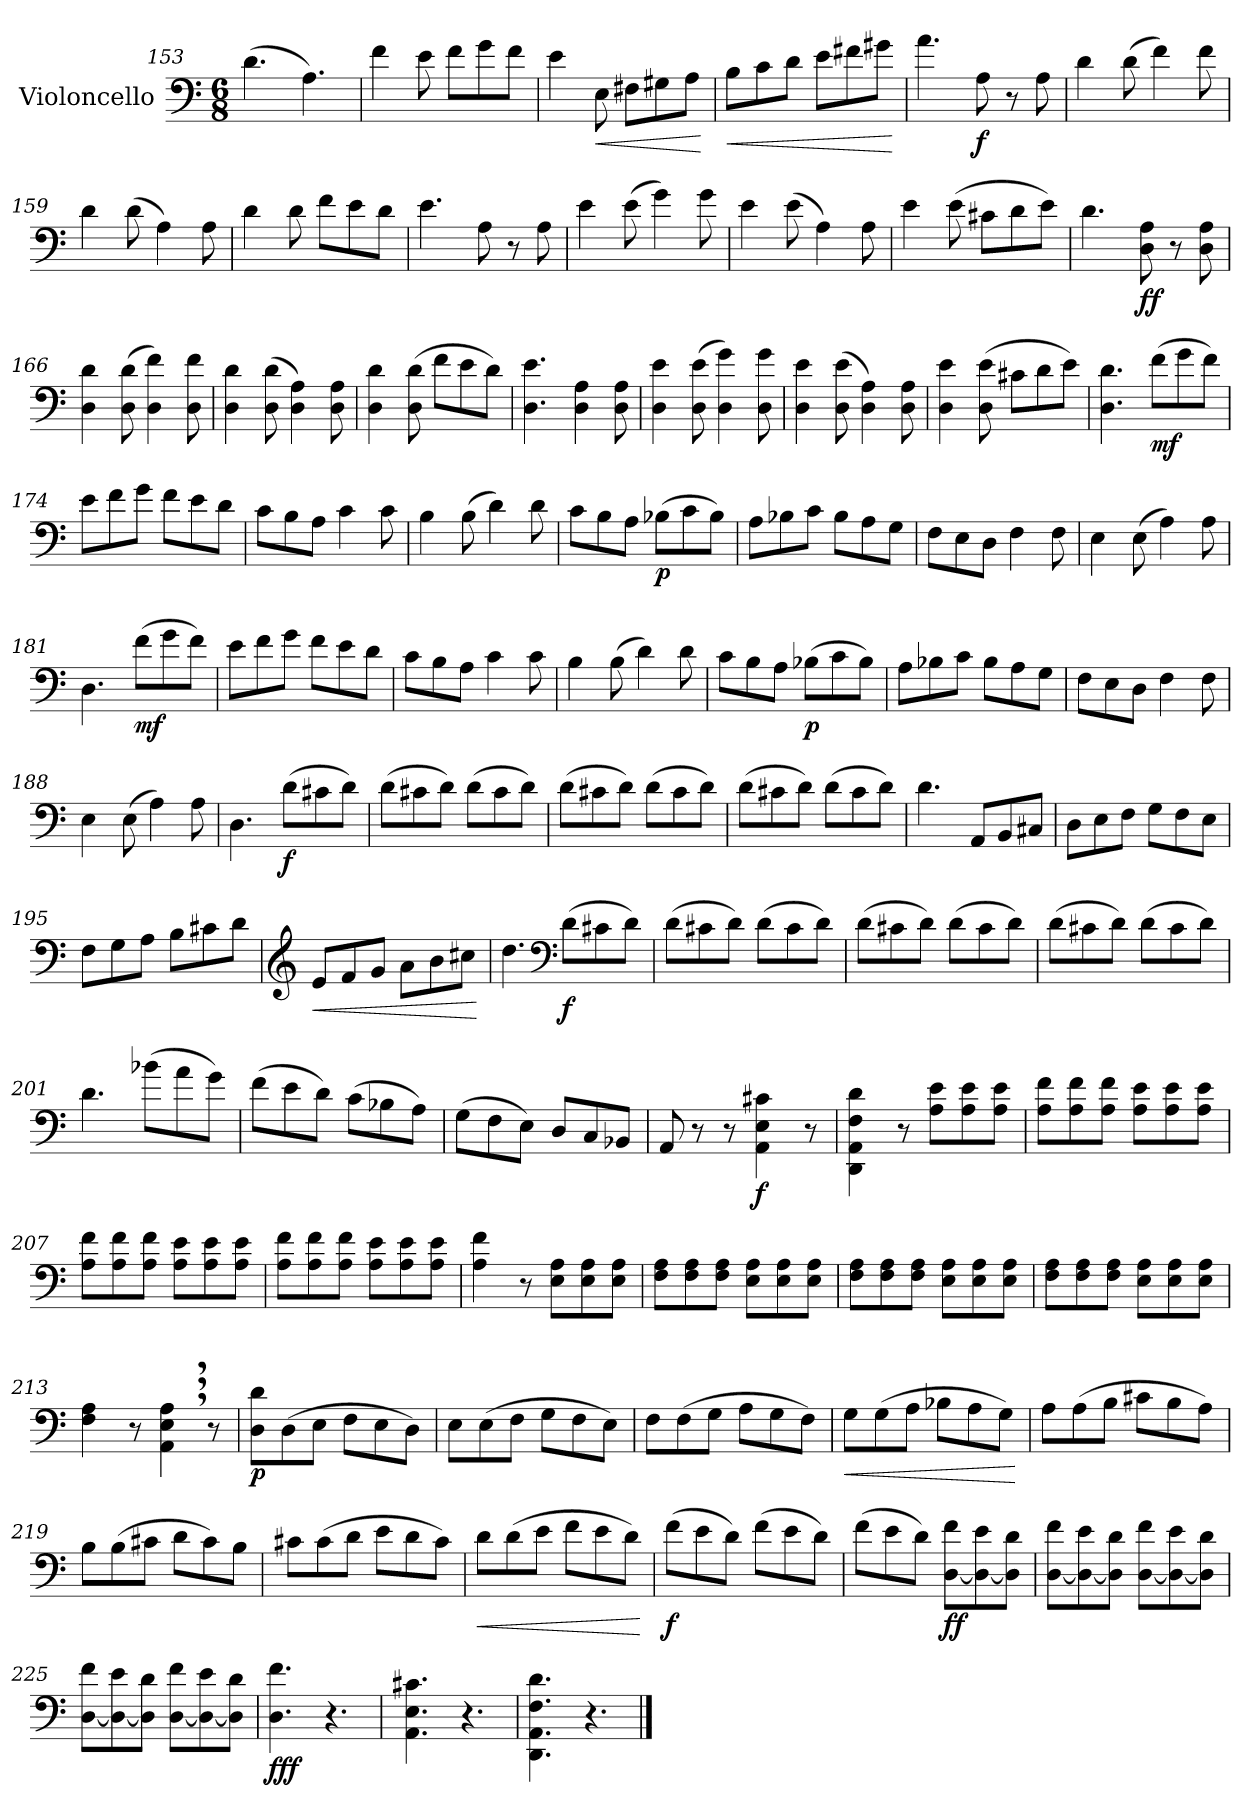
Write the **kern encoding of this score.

**kern	**dynam
*part1	*part1
*staff1	*staff1
*I"Violoncello	*
*I'Vc.	*
*clefF4	*
*k[]	*
*M6/8	*
=153	=153
(>4.d\	.
4.A\)	.
=154	=154
4f\	.
8e\	.
8f\L	.
8g\	.
8f\J	.
=155	=155
4e\	.
!	!LO:HP:b
8E\	<
8F#X\L	.
8G#X\	.
8A\J	.
.	[
=156	=156
!	!LO:HP:b
8B\L	<
8c\	.
8d\J	.
8e\L	.
8f#X\	.
8g#X\J	.
.	[
=157	=157
4.a\	.
!	!LO:DY:b
8A\	f
8r	.
8A\	.
=158	=158
4d\	.
(>8d\	.
4f\)	.
8f\	.
!!LO:LB:g=z
=159	=159
4d\	.
(>8d\	.
4A\)	.
8A\	.
=160	=160
4d\	.
8d\	.
8f\L	.
8e\	.
8d\J	.
=161	=161
4.e\	.
8A\	.
8r	.
8A\	.
=162	=162
4e\	.
(>8e\	.
4g\)	.
8g\	.
=163	=163
4e\	.
(>8e\	.
4A\)	.
8A\	.
=164	=164
4e\	.
(>8e\	.
8c#X\L	.
8d\	.
8e\J)	.
=165	=165
4.d\	.
!	!LO:DY:b
8D\ 8A\	ff
8r	.
8D\ 8A\	.
!!LO:LB:g=z
=166	=166
4D\ 4d\	.
(>8D\ 8d\	.
4D\ 4f\)	.
8D\ 8f\	.
=167	=167
4D\ 4d\	.
(>8D\ 8d\	.
4D\ 4A\)	.
8D\ 8A\	.
=168	=168
4D\ 4d\	.
(>8D\ 8d\	.
8f\L	.
8e\	.
8d\J)	.
=169	=169
4.D\ 4.e\	.
4D\ 4A\	.
8D\ 8A\	.
=170	=170
4D\ 4e\	.
(>8D\ 8e\	.
4D\ 4g\)	.
8D\ 8g\	.
=171	=171
4D\ 4e\	.
(>8D\ 8e\	.
4D\ 4A\)	.
8D\ 8A\	.
=172	=172
4D\ 4e\	.
(>8D\ 8e\	.
8c#X\L	.
8d\	.
8e\J)	.
!!LO:LB:g=z
=173	=173
4.D\ 4.d\	.
!	!LO:DY:b
(>8f\L	mf
8g\	.
8f\J)	.
=174	=174
8e\L	.
8f\	.
8g\J	.
8f\L	.
8e\	.
8d\J	.
=175	=175
8c\L	.
8B\	.
8A\J	.
4c\	.
8c\	.
=176	=176
4B\	.
(>8B\	.
4d\)	.
8d\	.
=177	=177
8c\L	.
8B\	.
8A\J	.
!	!LO:DY:b
(>8B-X\L	p
8c\	.
8B-\J)	.
=178	=178
8A\L	.
8B-X\	.
8c\J	.
8B-\L	.
8A\	.
8G\J	.
!!LO:LB:g=z
=179	=179
8F\L	.
8E\	.
8D\J	.
4F\	.
8F\	.
=180	=180
4E\	.
(>8E\	.
4A\)	.
8A\	.
=181	=181
4.D\	.
!	!LO:DY:b
(>8f\L	mf
8g\	.
8f\J)	.
=182	=182
8e\L	.
8f\	.
8g\J	.
8f\L	.
8e\	.
8d\J	.
=183	=183
8c\L	.
8B\	.
8A\J	.
4c\	.
8c\	.
=184	=184
4B\	.
(>8B\	.
4d\)	.
8d\	.
=185	=185
8c\L	.
8B\	.
8A\J	.
!	!LO:DY:b
(>8B-X\L	p
8c\	.
8B-\J)	.
!!LO:LB:g=z
=186	=186
8A\L	.
8B-X\	.
8c\J	.
8B-\L	.
8A\	.
8G\J	.
=187	=187
8F\L	.
8E\	.
8D\J	.
4F\	.
8F\	.
=188	=188
4E\	.
(>8E\	.
4A\)	.
8A\	.
=189	=189
4.D\	.
!	!LO:DY:b
(>8d\L	f
8c#X\	.
8d\J)	.
=190	=190
(>8d\L	.
8c#X\	.
8d\J)	.
(>8d\L	.
8c#\	.
8d\J)	.
=191	=191
(>8d\L	.
8c#X\	.
8d\J)	.
(>8d\L	.
8c#\	.
8d\J)	.
!!LO:LB:g=z
=192	=192
(>8d\L	.
8c#X\	.
8d\J)	.
(>8d\L	.
8c#\	.
8d\J)	.
=193	=193
4.d\	.
8AA/L	.
8BB/	.
8C#X/J	.
=194	=194
8D\L	.
8E\	.
8F\J	.
8G\L	.
8F\	.
8E\J	.
=195	=195
8F\L	.
8G\	.
8A\J	.
8B\L	.
8c#X\	.
8d\J	.
=196	=196
*clefG2	*
!	!LO:HP:b
8e/L	<
8f/	.
8g/J	.
8a\L	.
8b\	.
8cc#X\J	.
.	[
=197	=197
4.dd\	.
*clefF4	*
!	!LO:DY:b
(>8d\L	f
8c#X\	.
8d\J)	.
!!LO:LB:g=z
=198	=198
(>8d\L	.
8c#X\	.
8d\J)	.
(>8d\L	.
8c#\	.
8d\J)	.
=199	=199
(>8d\L	.
8c#X\	.
8d\J)	.
(>8d\L	.
8c#\	.
8d\J)	.
=200	=200
(>8d\L	.
8c#X\	.
8d\J)	.
(>8d\L	.
8c#\	.
8d\J)	.
=201	=201
4.d\	.
(>8b-X\L	.
8a\	.
8g\J)	.
=202	=202
(>8f\L	.
8e\	.
8d\J)	.
(>8c\L	.
8B-X\	.
8A\J)	.
=203	=203
(>8G\L	.
8F\	.
8E\J)	.
8D/L	.
8C/	.
8BB-X/J	.
!!LO:LB:g=z
=204	=204
8AA/	.
8r	.
8r	.
!	!LO:DY:b
4AA\ 4E\ 4c#X\	f
8r	.
=205	=205
4DD\ 4AA\ 4F\ 4d\	.
8r	.
8A\ 8e\L	.
8A\ 8e\	.
8A\ 8e\J	.
=206	=206
8A\ 8f\L	.
8A\ 8f\	.
8A\ 8f\J	.
8A\ 8e\L	.
8A\ 8e\	.
8A\ 8e\J	.
=207	=207
8A\ 8f\L	.
8A\ 8f\	.
8A\ 8f\J	.
8A\ 8e\L	.
8A\ 8e\	.
8A\ 8e\J	.
=208	=208
8A\ 8f\L	.
8A\ 8f\	.
8A\ 8f\J	.
8A\ 8e\L	.
8A\ 8e\	.
8A\ 8e\J	.
=209	=209
4A\ 4f\	.
8r	.
8E\ 8A\L	.
8E\ 8A\	.
8E\ 8A\J	.
!!LO:PB:g=z
=210	=210
8F\ 8A\L	.
8F\ 8A\	.
8F\ 8A\J	.
8E\ 8A\L	.
8E\ 8A\	.
8E\ 8A\J	.
=211	=211
8F\ 8A\L	.
8F\ 8A\	.
8F\ 8A\J	.
8E\ 8A\L	.
8E\ 8A\	.
8E\ 8A\J	.
=212	=212
8F\ 8A\L	.
8F\ 8A\	.
8F\ 8A\J	.
8E\ 8A\L	.
8E\ 8A\	.
8E\ 8A\J	.
=213	=213
4F\ 4A\	.
8r	.
4AA\, 4E\, 4A\,	.
8r	.
=214	=214
*MM250	*
!	!LO:DY:b
8D\ 8d\L	p
(>8D\	.
8E\J	.
8F\L	.
8E\	.
8D\J)	.
=215	=215
8E\L	.
(>8E\	.
8F\J	.
8G\L	.
8F\	.
8E\J)	.
!!LO:LB:g=z
=216	=216
8F\L	.
(>8F\	.
8G\J	.
8A\L	.
8G\	.
8F\J)	.
=217	=217
!	!LO:HP:b
8G\L	<
(>8G\	.
8A\J	.
8B-X\L	.
8A\	.
8G\J)	.
.	[
=218	=218
8A\L	.
(>8A\	.
8B\J	.
8c#X\L	.
8B\	.
8A\J)	.
=219	=219
8B\L	.
(>8B\	.
8c#X\J	.
8d\L	.
8c#\)	.
8B\J	.
=220	=220
8c#X\L	.
(>8c#\	.
8d\J	.
8e\L	.
8d\	.
8c#\J)	.
=221	=221
!	!LO:HP:b
8d\L	<
(>8d\	.
8e\J	.
8f\L	.
8e\	.
8d\J)	.
.	[
!!LO:LB:g=z
=222	=222
!	!LO:DY:b
(>8f\L	f
8e\	.
8d\J)	.
(>8f\L	.
8e\	.
8d\J)	.
=223	=223
(>8f\L	.
8e\	.
8d\J)	.
!	!LO:DY:b
[8D\ 8f\L	ff
8D\_ 8e\	.
8D\] 8d\J	.
=224	=224
[8D\ 8f\L	.
8D\_ 8e\	.
8D\] 8d\J	.
[8D\ 8f\L	.
8D\_ 8e\	.
8D\] 8d\J	.
=225	=225
[8D\ 8f\L	.
8D\_ 8e\	.
8D\] 8d\J	.
[8D\ 8f\L	.
8D\_ 8e\	.
8D\] 8d\J	.
=226	=226
!	!LO:DY:b
4.D\ 4.f\	fff
4.r	.
=227	=227
4.AA\ 4.E\ 4.c#X\	.
4.r	.
=228	=228
4.DD\ 4.AA\ 4.F\ 4.d\	.
4.r	.
==	==
*-	*-
